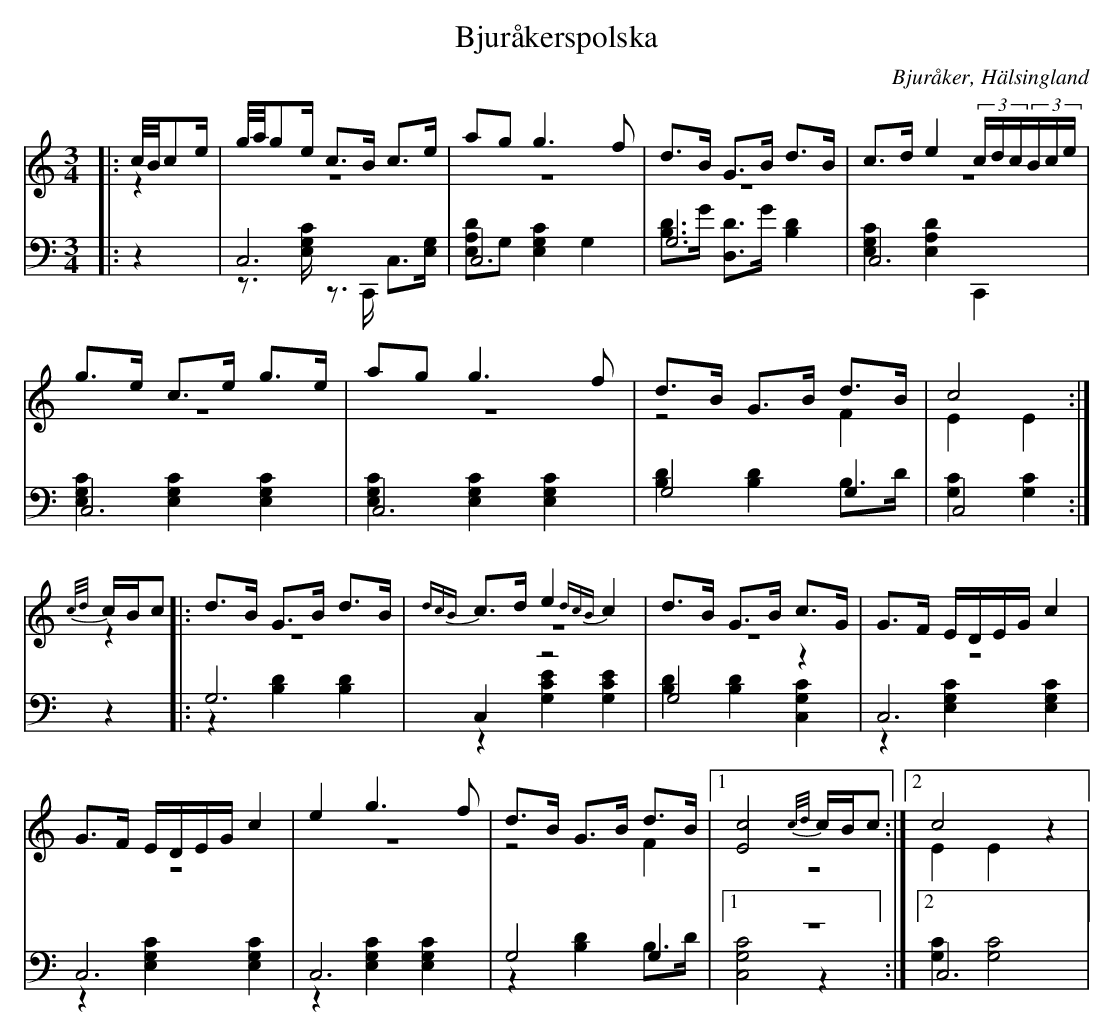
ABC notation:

X:1
T: Bjuråkerspolska
O: Bjuråker, Hälsingland
M: 3/4
L: 1/8
K: C
V:1
V:2 merge
V:3
V:4 merge
V:1
|:c//B//ce/|g//a//ge/ c>B c>e|ag g3 f|d>B G>B d>B|c>d e2 (3c/d/c/(3B/c/e/|
g>e c>e g>e|ag g3 f|d>B G>B d>B|c4:|
{c/d/}c/B/c |:d>B G>B d>B|{dcB}c>d e2 {dcB}c2|d>B G>B c>G|G>F E/D/E/G/ c2|
G>F E/D/E/G/ c2|e2 g3 f|d>B G>B d>B|1 [E4c4] {c/d/}c/B/c:|2 c4 z2|
V:2
|:z2|z6|z6|z6|z6|
z6|z6|z4 F2|E2 E2:|
z2|:z6|z6|z6|z6|
 z6|z6|z4 F2|1 z6:|2 E2 E2 z2|
V:3 clef=bass
|:z2|C,6|C,6|G,6|C,6|
C,6|C,6|G,4 G,2|C,4:|
z2|:G,6|C,2 z4|G,4 z2|C,6|
 C,6|C,6|G,4 G,2|1 z6:|2 C,6|
V:4 clef=bass
|:z2|z>[E,G,C] z>C,, C,>[E,G,]|[E,A,D]G, [E,2G,2C2] G,2|[B,D]>G [D,D]>G [B,2D2]|[E,2G,2C2] [E,2A,2D2] C,,2|
[E,2G,2C2] [E,2G,2C2] [E,2G,2C2]|[E,2G,2C2] [E,2G,2C2] [E,2G,2C2]|[B,2D2] [B,2D2] B,>D|[G,2C2][G,2C2]:|
z2|:z2 [B,2D2] [B,2D2]|z2 [G,2C2E2] [G,2C2E2]|[B,2D2][B,2D2] [C,2G,2C2]|z2 [E,2G,2C2] [E,2G,2C2]|
z2 [E,2G,2C2] [E,2G,2C2]|z2 [E,2G,2C2] [E,2G,2C2]|z2 [B,2D2] B,>D|1 [C,4G,4C4] z2:|2 [G,2C2] [G,4C4]|
